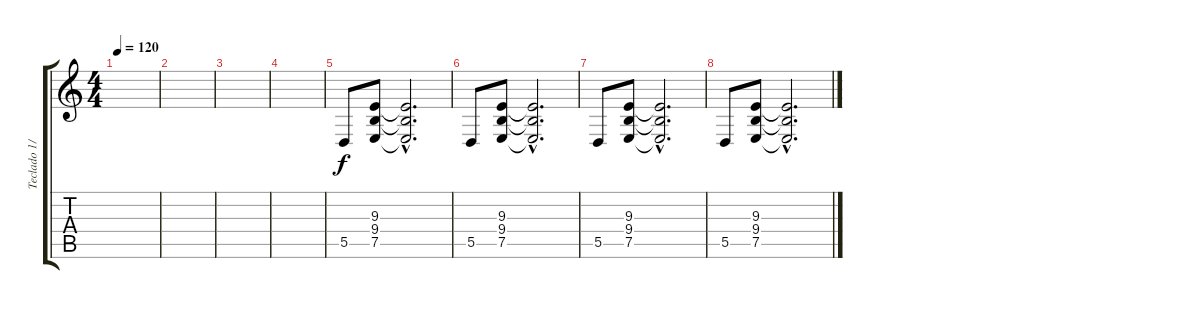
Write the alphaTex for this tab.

\track ("Teclado 1/Coro" "Teclado 1/") {instrument choiraahs}
\staff {score tabs}
\tuning (E4 B3 G3 D3 A2 E2) {hide}
\ts (4 4)
\tempo 120
\clef g2
\ks c
|
|
|
|
5.5.8 (9.3 9.4 7.5).8 (9.3{hac t} 9.4{hac t} 7.5{hac t}).2{d} |
5.5.8 (9.3 9.4 7.5).8 (9.3{hac t} 9.4{hac t} 7.5{hac t}).2{d} |
5.5.8 (9.3 9.4 7.5).8 (9.3{hac t} 9.4{hac t} 7.5{hac t}).2{d} |
5.5.8 (9.3 9.4 7.5).8 (9.3{hac t} 9.4{hac t} 7.5{hac t}).2{d}
